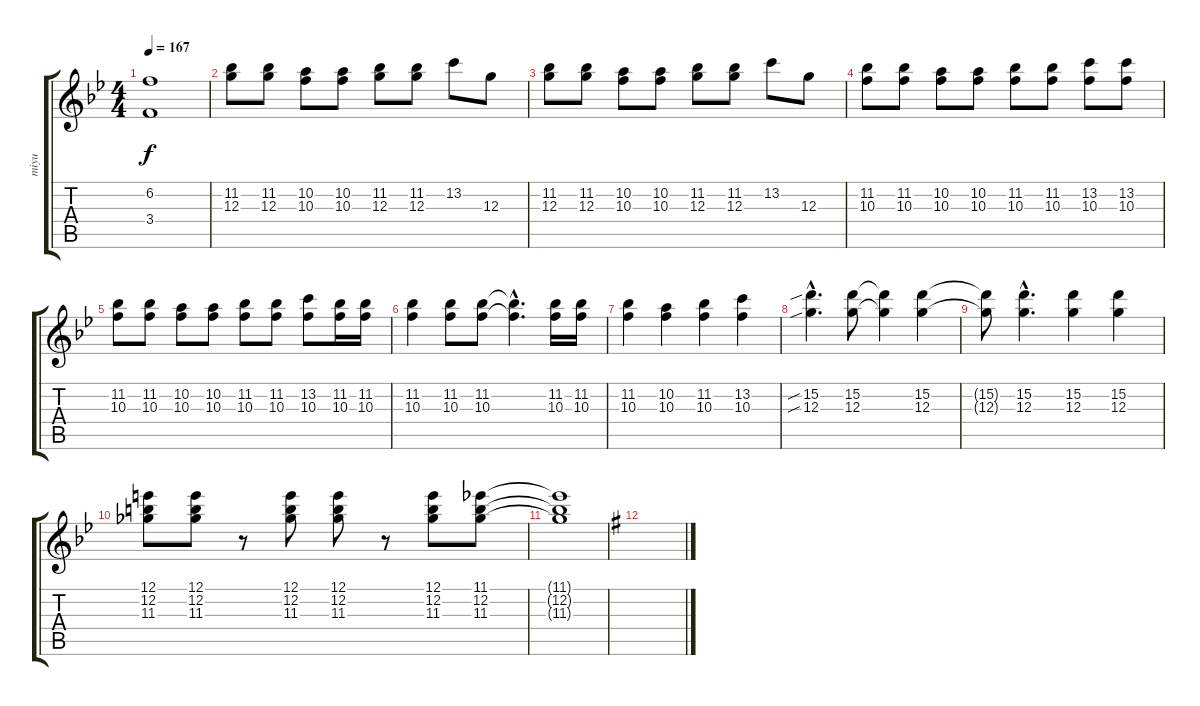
\track ("miyu" "miyu") {instrument distortionguitar}
\staff {score tabs}
\tuning (E4 B3 G3 D3 A2 E2) {hide}
\ts (4 4)
\tempo 167
\clef g2
\ks gminor
(6.2{t} 3.4{t}).1{dy f} |
(11.2 12.3).8 (11.2 12.3).8 (10.2 10.3).8 (10.2 10.3).8 (11.2 12.3).8 (11.2 12.3).8 13.2.8 12.3.8 |
(11.2 12.3).8 (11.2 12.3).8 (10.2 10.3).8 (10.2 10.3).8 (11.2 12.3).8 (11.2 12.3).8 13.2.8 12.3.8 |
(11.2 10.3).8 (11.2 10.3).8 (10.2 10.3).8 (10.2 10.3).8 (11.2 10.3).8 (11.2 10.3).8 (13.2 10.3).8 (13.2 10.3).8 |
(11.2 10.3).8 (11.2 10.3).8 (10.2 10.3).8 (10.2 10.3).8 (11.2 10.3).8 (11.2 10.3).8 (13.2 10.3).8 (11.2 10.3).16 (11.2 10.3).16 |
(11.2 10.3).4 (11.2 10.3).8 (11.2 10.3).8 (11.2{hac t} 10.3{hac t}).4{d} (11.2 10.3).16 (11.2 10.3).16 |
(11.2 10.3).4 (10.2 10.3).4 (11.2 10.3).4 (13.2 10.3).4 |
(15.2{sib hac} 12.3{sib hac}).4{d} (15.2 12.3).8 (15.2{t} 12.3{t}).4 (15.2 12.3).4 |
(15.2{t} 12.3{t}).8 (15.2{hac} 12.3{hac}).4{d} (15.2 12.3).4 (15.2 12.3).4 |
(12.1 12.2 11.3).8 (12.1 12.2 11.3).8 r.8 (12.1 12.2 11.3).8 (12.1 12.2 11.3).8 r.8 (12.1 12.2 11.3).8 (11.1 12.2 11.3).8 |
(11.1{t} 12.2{t} 11.3{t}).1 |
\ks eminor
